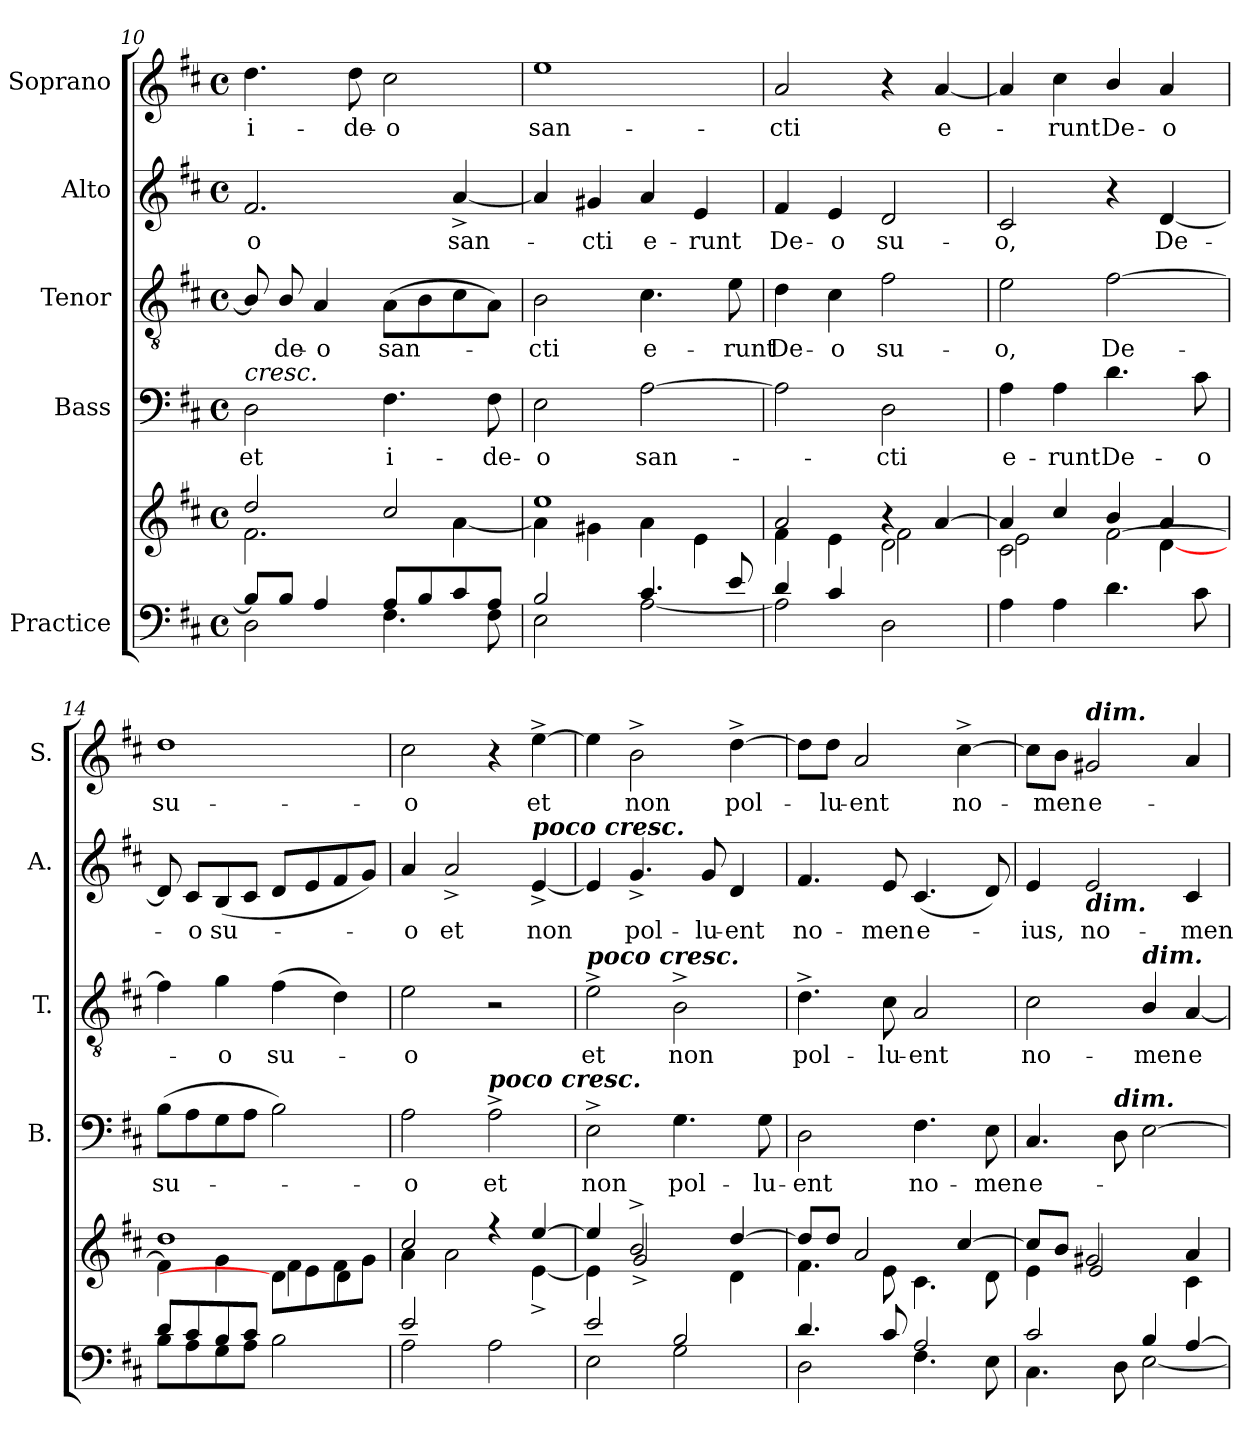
**kern	**kern	**kern	**text	**kern	**text	**kern	**text	**kern	**text
*part5	*part5	*part4	*part4	*part3	*part3	*part2	*part2	*part1	*part1
*staff6	*staff5	*staff4	*staff4	*staff3	*staff3	*staff2	*staff2	*staff1	*staff1
*I"Practice	*	*I"Bass	*	*I"Tenor	*	*I"Alto	*	*I"Soprano	*
*	*	*I'B.	*	*I'T.	*	*I'A.	*	*I'S.	*
*clefF4	*clefG2	*clefF4	*	*clefGv2	*	*clefG2	*	*clefG2	*
*k[f#c#]	*k[f#c#]	*k[f#c#]	*	*k[f#c#]	*	*k[f#c#]	*	*k[f#c#]	*
*D:	*D:	*D:	*	*D:	*	*D:	*	*D:	*
*M4/4	*M4/4	*M4/4	*	*M4/4	*	*M4/4	*	*M4/4	*
*met(c)	*met(c)	*met(c)	*	*met(c)	*	*met(c)	*	*met(c)	*
=10	=10	=10	=10	=10	=10	=10	=10	=10	=10
*^	*^	*	*	*	*	*	*	*	*
!	!	!	!	!LO:TX:a:i:t=cresc.	!	!	!	!	!	!	!
!	!	!	!	!	!LO:LY:b	!	!	!	!LO:LY:b	!	!LO:LY:b
8B/L]	2D\	2dd/	2.f#\	2D\	et	8B/]	.	2.f#/	-o	4.dd\	i-
!	!	!	!	!	!	!	!LO:LY:b	!	!	!	!
8B/J	.	.	.	.	.	8B/	de-	.	.	.	.
!	!	!	!	!	!	!	!LO:LY:b	!	!	!	!
4A/	.	.	.	.	.	4A/	-o	.	.	.	.
!	!	!	!	!	!	!	!	!	!	!	!LO:LY:b
.	.	.	.	.	.	.	.	.	.	8dd\	-de-
!	!	!	!	!	!LO:LY:b	!	!LO:LY:b	!	!	!	!LO:LY:b
8A/L	4.F#\	2cc#/	.	4.F#\	i-	(>8A\L	san-	.	.	2cc#\	-o
8B/	.	.	.	.	.	8B\	.	.	.	.	.
!	!	!	!	!	!	!	!	!	!LO:LY:b	!	!
8c#/	.	.	[4a\	.	.	8c#\	.	[4a^/	san-	.	.
!	!	!	!	!	!LO:LY:b	!	!	!	!	!	!
8A/J	8F#\	.	.	8F#\	-de-	8A\J)	.	.	.	.	.
=11	=11	=11	=11	=11	=11	=11	=11	=11	=11	=11	=11
!	!	!	!	!	!LO:LY:b	!	!LO:LY:b	!	!	!	!LO:LY:b
2B/	2E\	1ee	4a\]	2E\	-o	2B\	-cti	4a/]	.	1ee	san-
!	!	!	!	!	!	!	!	!	!LO:LY:b	!	!
.	.	.	4g#X\	.	.	.	.	4g#X/	-cti	.	.
!	!	!	!	!	!LO:LY:b	!	!LO:LY:b	!	!LO:LY:b	!	!
4.c#/	[2A\	.	4a\	[2A\	san-	4.c#\	e-	4a/	e-	.	.
!	!	!	!	!	!	!	!	!	!LO:LY:b	!	!
.	.	.	4e\	.	.	.	.	4e/	-runt	.	.
!	!	!	!	!	!	!	!LO:LY:b	!	!	!	!
8e/	.	.	.	.	.	8e\	-runt	.	.	.	.
=12	=12	=12	=12	=12	=12	=12	=12	=12	=12	=12	=12
*	*	*	*^	*	*	*	*	*	*	*	*
!	!	!	!	!	!	!	!	!LO:LY:b	!	!LO:LY:b	!	!LO:LY:b
4d/	2A\]	2a/	4f#\	2ryy	2A\]	.	4d\	De-	4f#/	De-	2a/	-cti
!	!	!	!	!	!	!	!	!LO:LY:b	!	!LO:LY:b	!	!
4c#/	.	.	4e\	.	.	.	4c#\	-o	4e/	-o	.	.
!	!	!	!	!	!	!LO:LY:b	!	!LO:LY:b	!	!LO:LY:b	!	!
2ryy	2D\	4r	2d\	2f#\	2D\	-cti	2f#\	su-	2d/	su-	4r	.
!	!	!	!	!	!	!	!	!	!	!	!	!LO:LY:b
.	.	[4a/	.	.	.	.	.	.	.	.	[4a/	e-
*v	*v	*	*	*	*	*	*	*	*	*	*	*
=13	=13	=13	=13	=13	=13	=13	=13	=13	=13	=13	=13
!	!	!	!	!	!LO:LY:b	!	!LO:LY:b	!	!LO:LY:b	!	!
4A\	4a/]	2c#\	2e\	4A\	e-	2e\	-o,	2c#/	-o,	4a/]	.
!	!	!	!	!	!LO:LY:b	!	!	!	!	!	!LO:LY:b
4A\	4cc#/	.	.	4A\	-runt	.	.	.	.	4cc#\	-runt
!	!	!	!	!	!LO:LY:b	!	!LO:LY:b	!	!	!	!LO:LY:b
4.d\	4b/	4ryy	[2f#\	4.d\	De-	[2f#\	De-	4r	.	4b/	De-
!	!	!	!	!	!	!	!	!	!LO:LY:b	!	!LO:LY:b
.	4a/	[4d\	.	.	.	.	.	[4d/	De-	4a/	-o
!	!	!	!	!	!LO:LY:b	!	!	!	!	!	!
8c#\	.	.	.	8c#\	-o	.	.	.	.	.	.
=14	=14	=14	=14	=14	=14	=14	=14	=14	=14	=14	=14
*^	*	*	*	*	*	*	*	*	*	*	*
!	!	!	!	!	!	!LO:LY:b	!	!	!	!	!	!LO:LY:b
8d/L	8B\L	1dd	2ryy	4f#\]	(>8B\L	su-	4f#\]	.	8d/]	.	1dd	su-
!	!	!	!	!	!	!	!	!	!	!LO:LY:b	!	!
8c#/	8A\	.	.	.	8A\	.	.	.	8c#/L	-o	.	.
!	!	!	!	!	!	!	!	!LO:LY:b	!	!LO:LY:b	!	!
8B/	8G\	.	.	4g\	8G\	.	4g\	-o	(<8B/	su-	.	.
8c#/J	8A\J	.	.	.	8A\J	.	.	.	8c#/J	.	.	.
!	!	!	!	!	!	!	!	!LO:LY:b	!	!	!	!
2ryy	2B\	.	8d\L]	4f#\	2B\)	.	(>4f#\	su-	8d/L	.	.	.
.	.	.	8e\	.	.	.	.	.	8e/	.	.	.
.	.	.	8f#\	4d\	.	.	4d\)	.	8f#/	.	.	.
.	.	.	8g\J	.	.	.	.	.	8g/J)	.	.	.
*	*	*	*v	*v	*	*	*	*	*	*	*	*
!!LO:LB:g=z
=15	=15	=15	=15	=15	=15	=15	=15	=15	=15	=15	=15
!	!	!	!	!	!LO:LY:b	!	!LO:LY:b	!	!LO:LY:b	!	!LO:LY:b
2e/	2A\	2cc#/	4a\	2A\	-o	2e\	o	4a/	-o	2cc#\	-o
!	!	!	!	!	!	!	!	!	!LO:LY:b	!	!
.	.	.	2a\	.	.	.	.	2a^/	et	.	.
!	!	!	!	!LO:TX:a:Bi:t=poco cresc.	!	!	!	!	!	!	!
!	!	!	!	!	!LO:LY:b	!	!	!	!	!	!
2ryy	2A\	4r	.	2A^\	et	2r	.	.	.	4r	.
!	!	!	!	!	!	!	!	!LO:TX:a:Bi:t=poco cresc.	!	!	!
!	!	!	!	!	!	!	!	!	!LO:LY:b	!	!LO:LY:b
.	.	[4ee/	[4e^\	.	.	.	.	[4e^/	non	[4ee^\	et
=16	=16	=16	=16	=16	=16	=16	=16	=16	=16	=16	=16
!	!	!	!	!	!	!LO:TX:a:Bi:t=poco cresc.	!	!	!	!	!
!	!	!	!	!	!LO:LY:b	!	!LO:LY:b	!	!	!	!
2e/	2E\	4ee/]	4e\]	2E^\	non	2e^\	et	4e/]	.	4ee\]	.
!	!	!	!	!	!	!	!	!	!LO:LY:b	!	!LO:LY:b
.	.	2b^/	2g^/	.	.	.	.	4.g^/	pol-	2b^\	non
!	!	!	!	!	!LO:LY:b	!	!LO:LY:b	!	!	!	!
2B/	2G\	.	.	4.G\	pol-	2B^\	non	.	.	.	.
!	!	!	!	!	!	!	!	!	!LO:LY:b	!	!
.	.	.	.	.	.	.	.	8g/	-lu-	.	.
!	!	!	!	!	!	!	!	!	!LO:LY:b	!	!LO:LY:b
.	.	[4dd/	4d\	.	.	.	.	4d/	-ent	[4dd^\	pol-
!	!	!	!	!	!LO:LY:b	!	!	!	!	!	!
.	.	.	.	8G\	-lu-	.	.	.	.	.	.
=17	=17	=17	=17	=17	=17	=17	=17	=17	=17	=17	=17
!	!	!	!	!	!LO:LY:b	!	!LO:LY:b	!	!LO:LY:b	!	!
4.d/	2D\	8dd/L]	4.f#\	2D\	-ent	4.d^\	pol-	4.f#/	no-	8dd\L]	.
!	!	!	!	!	!	!	!	!	!	!	!LO:LY:b
.	.	8dd/J	.	.	.	.	.	.	.	8dd\J	-lu-
!	!	!	!	!	!	!	!	!	!	!	!LO:LY:b
.	.	2a/	.	.	.	.	.	.	.	2a/	-ent
!	!	!	!	!	!	!	!LO:LY:b	!	!LO:LY:b	!	!
8c#/	.	.	8e\	.	.	8c#\	-lu-	8e/	-men	.	.
!	!	!	!	!	!LO:LY:b	!	!LO:LY:b	!	!LO:LY:b	!	!
2A/	4.F#\	.	4.c#\	4.F#\	no-	2A/	-ent	(<4.c#/	e-	.	.
!	!	!	!	!	!	!	!	!	!	!	!LO:LY:b
.	.	[4cc#/	.	.	.	.	.	.	.	[4cc#^\	no-
!	!	!	!	!	!LO:LY:b	!	!	!	!	!	!
.	8E\	.	8d\	8E\	-men	.	.	8d/)	.	.	.
=18	=18	=18	=18	=18	=18	=18	=18	=18	=18	=18	=18
!	!	!	!	!	!LO:LY:b	!	!LO:LY:b	!	!LO:LY:b	!	!
2c#/	4.C#\	8cc#/L]	4e\	4.C#/	e-	2c#\	no-	4e/	ius,	8cc#\L]	.
!	!	!	!	!	!	!	!	!	!	!	!LO:LY:b
.	.	8b/J	.	.	.	.	.	.	.	8b\J	-men
!	!	!	!	!	!	!	!	!	!	!LO:TX:a:Bi:t=dim.	!
!	!	!	!	!	!	!	!	!LO:TX:b:Bi:t=dim.	!	!	!
!	!	!	!	!	!	!	!	!	!LO:LY:b	!	!LO:LY:b
.	.	2g#X/	2e/	.	.	.	.	2e/	no-	2g#X/	e-
!	!	!	!	!LO:TX:a:Bi:t=dim.	!	!	!	!	!	!	!
.	8D\	.	.	8D\	.	.	.	.	.	.	.
!	!	!	!	!	!	!LO:TX:a:Bi:t=dim.	!	!	!	!	!
!	!	!	!	!	!	!	!LO:LY:b	!	!	!	!
4B/	[2E\	.	.	[2E\	.	4B/	-men	.	.	.	.
!	!	!	!	!	!	!	!LO:LY:b	!	!LO:LY:b	!	!
[4A/	.	4a/	4c#\	.	.	[4A/	e-	4c#/	-men	4a/	.
*v	*v	*	*	*	*	*	*	*	*	*	*
*	*v	*v	*	*	*	*	*	*	*	*
=	=	=	=	=	=	=	=	=	=
*-	*-	*-	*-	*-	*-	*-	*-	*-	*-
